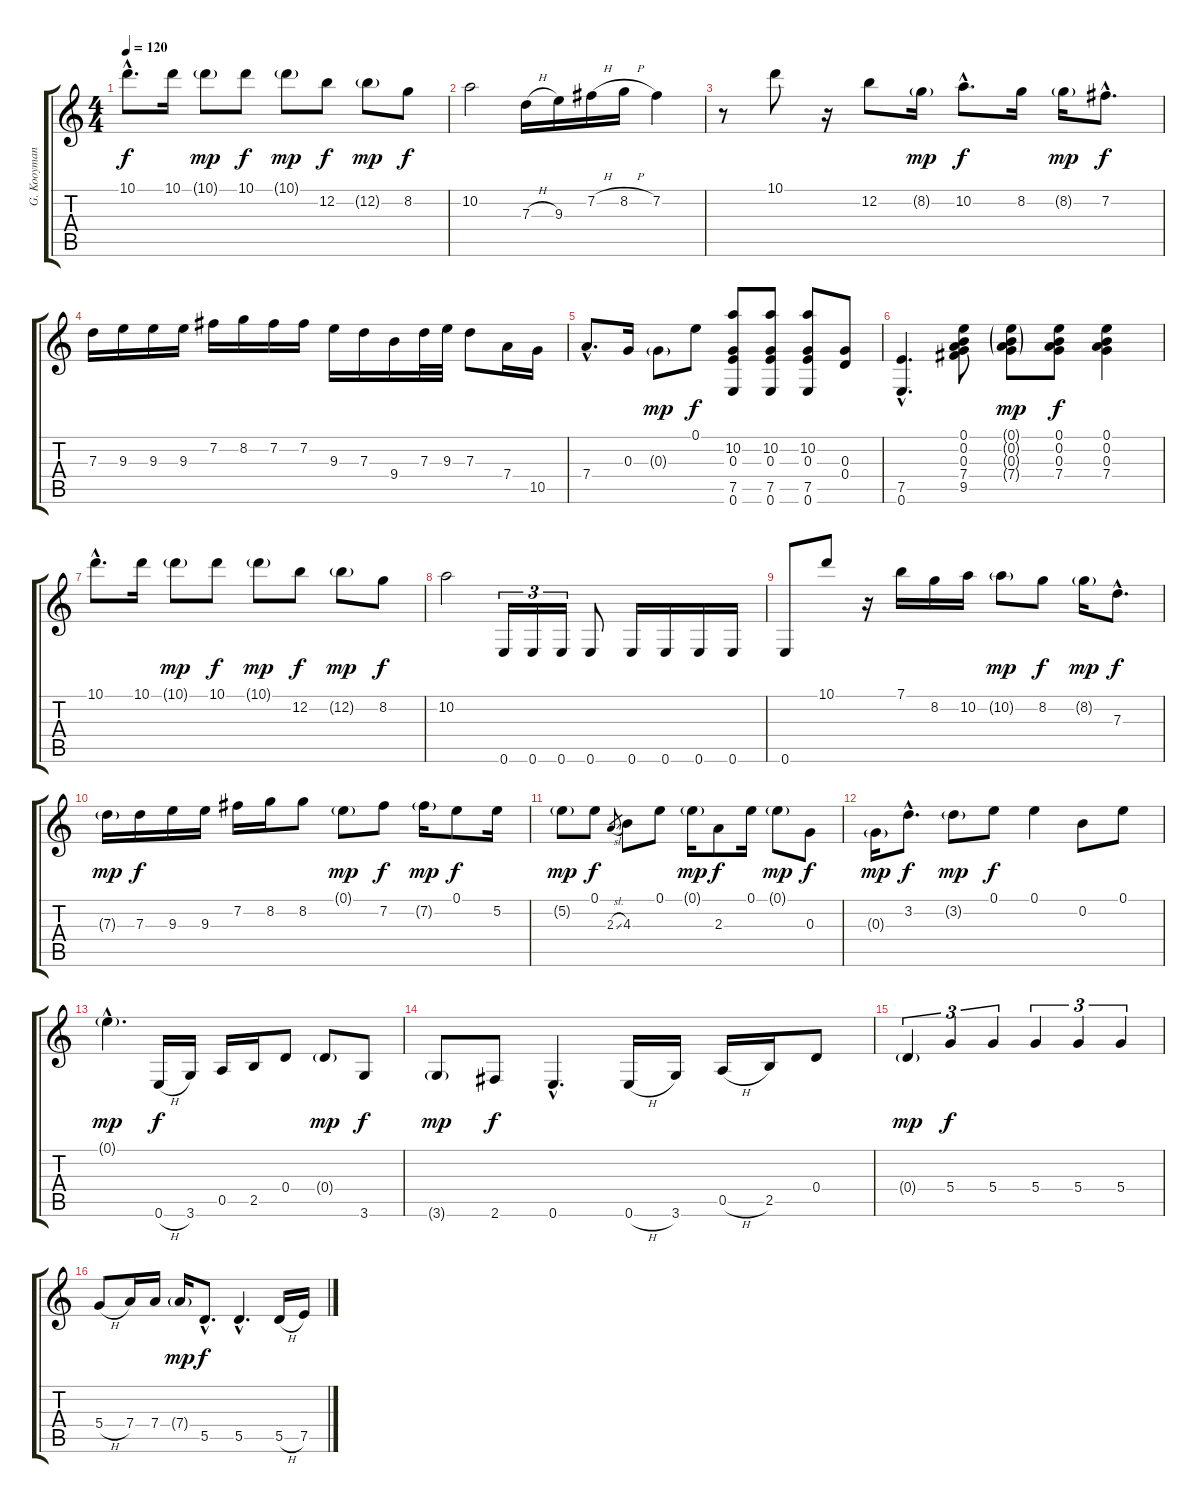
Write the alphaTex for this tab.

\track ("G. Kooymans" "G. Kooyman") {instrument acousticguitarnylon}
\staff {score tabs}
\tuning (E4 B3 G3 D3 A2 E2) {hide}
\ts (4 4)
\tempo 120
\clef g2
\ks c
10.1{hac}.8{d dy f} 10.1.16 10.1{g}.8{dy mp} 10.1.8{dy f} 10.1{g}.8{dy mp} 12.2.8{dy f} 12.2{g}.8{dy mp} 8.2.8{dy f} |
10.2.2 7.3{h}.16 9.3.16 7.2{h}.16 8.2{h}.16 7.2.4 |
r.8 10.1.8 r.16 12.2.8 8.2{g}.16{dy mp} 10.2{hac}.8{d dy f} 8.2.16 8.2{g}.16{dy mp} 7.2{hac}.8{d dy f} |
7.3.16 9.3.16 9.3.16 9.3.16 7.2.16 8.2.16 7.2.16 7.2.16 9.3.16 7.3.16 9.4.16 7.3.32 9.3.32 7.3.8 7.4.16 10.5.16 |
7.4{hac}.8{d} 0.3.16 0.3{g}.8{dy mp} 0.1.8{dy f} (10.2 0.3 7.5 0.6).8 (10.2 0.3 7.5 0.6).8 (10.2 0.3 7.5 0.6).8 (0.3 0.4).8 |
(7.5{hac} 0.6{hac}).4{d} (0.1 0.2 0.3 7.4 9.5).8 (0.1{g} 0.2{g} 0.3{g} 7.4{g}).8{dy mp} (0.1 0.2 0.3 7.4).8{dy f} (0.1 0.2 0.3 7.4).4 |
10.1{hac}.8{d} 10.1.16 10.1{g}.8{dy mp} 10.1.8{dy f} 10.1{g}.8{dy mp} 12.2.8{dy f} 12.2{g}.8{dy mp} 8.2.8{dy f} |
10.2.2 0.6.16{tu (3 2)} 0.6.16{tu (3 2)} 0.6.16{tu (3 2)} 0.6.8 0.6.16 0.6.16 0.6.16 0.6.16 |
0.6.8 10.1.8 r.16 7.1.16 8.2.16 10.2.16 10.2{g}.8{dy mp} 8.2.8{dy f} 8.2{g}.16{dy mp} 7.3{hac}.8{d dy f} |
7.3{g}.16{dy mp} 7.3.16{dy f} 9.3.16 9.3.16 7.2.16 8.2.16 8.2.8 0.1{g}.8{dy mp} 7.2.8{dy f} 7.2{g}.16{dy mp} 0.1.8{dy f} 5.2.16 |
5.2{g}.8{dy mp} 0.1.8{dy f} 2.3{sl}.8{gr} 4.3.8 0.1.8 0.1{g}.16{dy mp} 2.3.8{dy f} 0.1.16 0.1{g}.8{dy mp} 0.3.8{dy f} |
0.3{g}.16{dy mp} 3.2{hac}.8{d dy f} 3.2{g}.8{dy mp} 0.1.8{dy f} 0.1.4 0.2.8 0.1.8 |
0.1{g hac}.4{d dy mp} 0.6{h}.16{dy f} 3.6.16 0.5.16 2.5.16 0.4.8 0.4{g}.8{dy mp} 3.6.8{dy f} |
3.6{g}.8{dy mp} 2.6.8{dy f} 0.6{hac}.4{d} 0.6{h}.16 3.6.16 0.5{h}.16 2.5.16 0.4.8 |
0.4{g}.4{tu (3 2) dy mp} 5.4.4{tu (3 2) dy f} 5.4.4{tu (3 2)} 5.4.4{tu (3 2)} 5.4.4{tu (3 2)} 5.4.4{tu (3 2)} |
5.4{h}.8 7.4.16 7.4.16 7.4{g}.16{dy mp} 5.5{hac}.8{d dy f} 5.5{hac}.4{d} 5.5{h}.16 7.5.16
